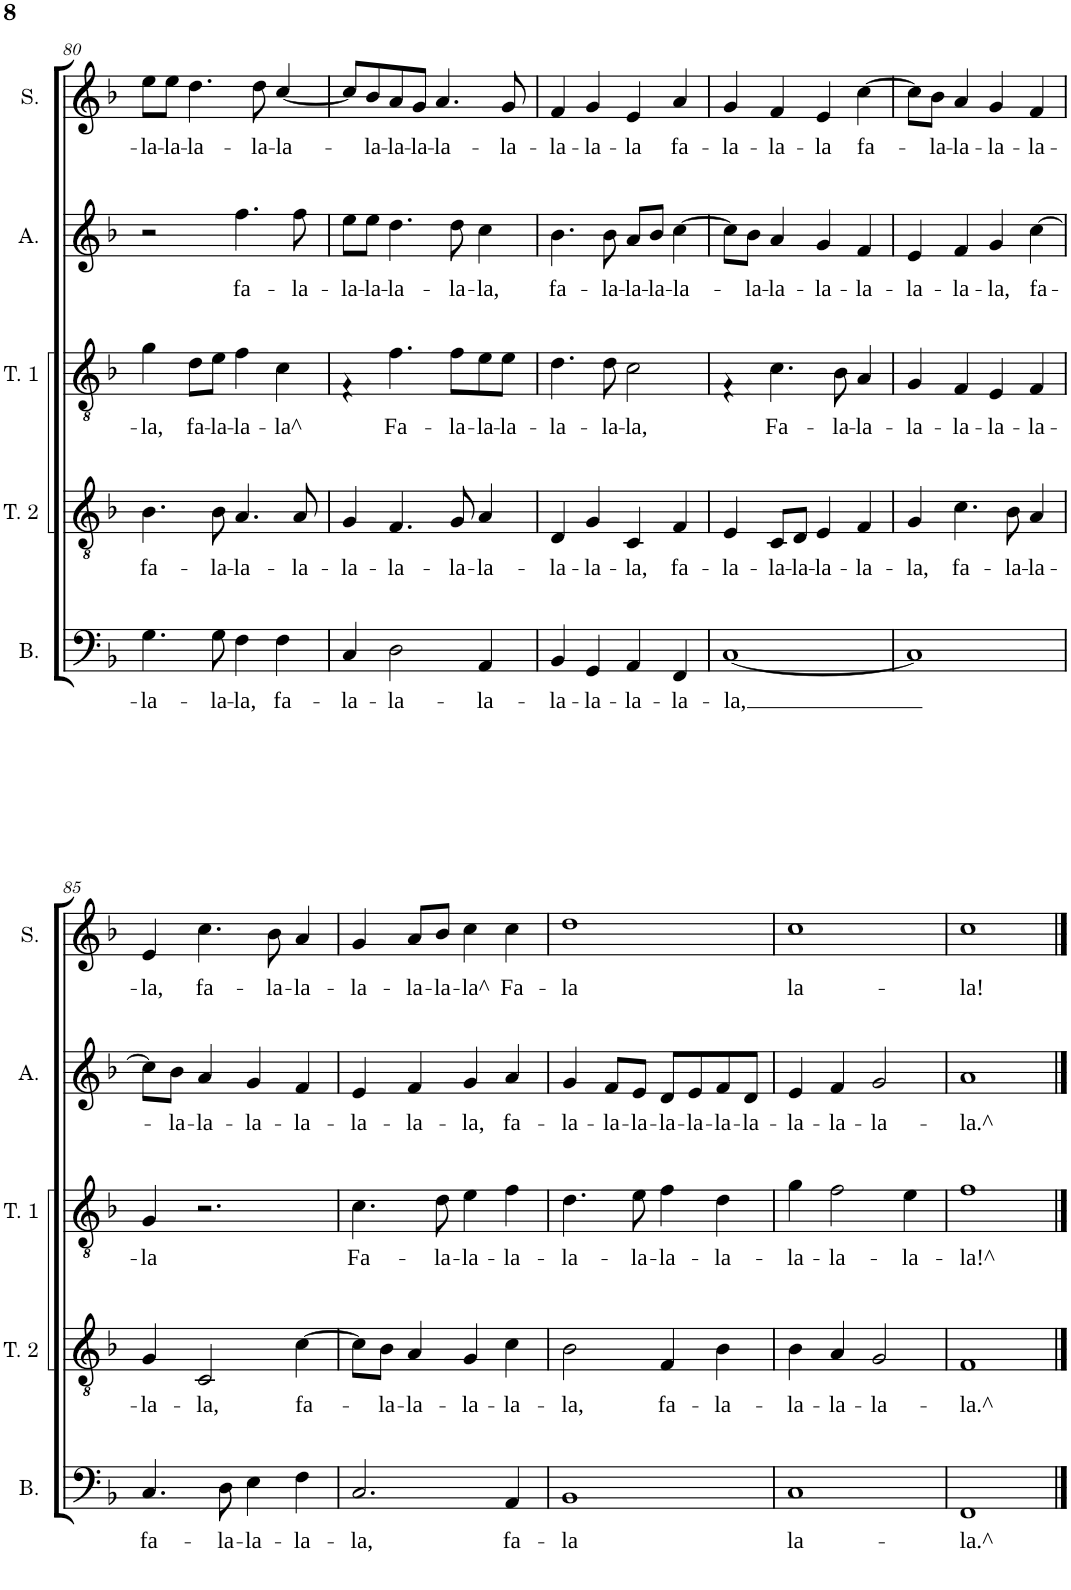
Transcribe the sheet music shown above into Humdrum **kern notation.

**kern	**text	**kern	**text	**kern	**text	**kern	**text	**kern	**text
*part5	*part5	*part4	*part4	*part3	*part3	*part2	*part2	*part1	*part1
*staff5	*staff5	*staff4	*staff4	*staff3	*staff3	*staff2	*staff2	*staff1	*staff1
*I"Bass	*	*I"Tenor 2	*	*I"Tenor 1	*	*I"Alto	*	*I"Soprano	*
*I'B.	*	*I'T. 2	*	*I'T. 1	*	*I'A.	*	*I'S.	*
!!LO:PB:g=z
*clefF4	*	*clefGv2	*	*clefGv2	*	*clefG2	*	*clefG2	*
*k[b-]	*	*k[b-]	*	*k[b-]	*	*k[b-]	*	*k[b-]	*
*M2/2	*	*M2/2	*	*M2/2	*	*M2/2	*	*M2/2	*
=80	=80	=80	=80	=80	=80	=80	=80	=80	=80
!	!LO:LY:b	!	!LO:LY:b	!	!LO:LY:b	!	!	!	!LO:LY:b
4.G\	-la-	4.B-\	fa-	4g\	-la,	2r	.	8ee\L	-la-
!	!	!	!	!	!	!	!	!	!LO:LY:b
.	.	.	.	.	.	.	.	8ee\J	-la-
!	!	!	!	!	!LO:LY:b	!	!	!	!LO:LY:b
.	.	.	.	8d\L	fa-	.	.	4.dd\	-la-
!	!LO:LY:b	!	!LO:LY:b	!	!LO:LY:b	!	!	!	!
8G\	-la-	8B-\	-la-	8e\J	-la-	.	.	.	.
!	!LO:LY:b	!	!LO:LY:b	!	!LO:LY:b	!	!LO:LY:b	!	!
4F\	-la,	4.A/	-la-	4f\	-la-	4.ff\	fa-	.	.
!	!	!	!	!	!	!	!	!	!LO:LY:b
.	.	.	.	.	.	.	.	8dd\	-la-
!	!LO:LY:b	!	!	!	!LO:LY:b	!	!	!	!LO:LY:b
4F\	fa-	.	.	4c\	-la^	.	.	[<4cc/	-la-
!	!	!	!LO:LY:b	!	!	!	!LO:LY:b	!	!
.	.	8A/	-la-	.	.	8ff\	-la-	.	.
=81	=81	=81	=81	=81	=81	=81	=81	=81	=81
!	!LO:LY:b	!	!LO:LY:b	!	!	!	!LO:LY:b	!	!
4C/	-la-	4G/	-la-	4rF	.	8ee\L	-la-	8cc/L]	.
!	!	!	!	!	!	!	!LO:LY:b	!	!LO:LY:b
.	.	.	.	.	.	8ee\J	-la-	8b-/	-la-
!	!LO:LY:b	!	!LO:LY:b	!	!LO:LY:b	!	!LO:LY:b	!	!LO:LY:b
2D\	-la-	4.F/	-la-	4.f\	Fa-	4.dd\	-la-	8a/	-la-
!	!	!	!	!	!	!	!	!	!LO:LY:b
.	.	.	.	.	.	.	.	8g/J	-la-
!	!	!	!	!	!	!	!	!	!LO:LY:b
.	.	.	.	.	.	.	.	4.a/	-la-
!	!	!	!LO:LY:b	!	!LO:LY:b	!	!LO:LY:b	!	!
.	.	8G/	-la-	8f\L	-la-	8dd\	-la-	.	.
!	!LO:LY:b	!	!LO:LY:b	!	!LO:LY:b	!	!LO:LY:b	!	!
4AA/	-la-	4A/	-la-	8e\	-la-	4cc\	-la,	.	.
!	!	!	!	!	!LO:LY:b	!	!	!	!LO:LY:b
.	.	.	.	8e\J	-la-	.	.	8g/	-la-
=82	=82	=82	=82	=82	=82	=82	=82	=82	=82
!	!LO:LY:b	!	!LO:LY:b	!	!LO:LY:b	!	!LO:LY:b	!	!LO:LY:b
4BB-/	-la-	4D/	-la-	4.d\	-la-	4.b-\	fa-	4f/	-la-
!	!LO:LY:b	!	!LO:LY:b	!	!	!	!	!	!LO:LY:b
4GG/	-la-	4G/	-la-	.	.	.	.	4g/	-la-
!	!	!	!	!	!LO:LY:b	!	!LO:LY:b	!	!
.	.	.	.	8d\	-la-	8b-\	-la-	.	.
!	!LO:LY:b	!	!LO:LY:b	!	!LO:LY:b	!	!LO:LY:b	!	!LO:LY:b
4AA/	-la-	4C/	-la,	2c\	-la,	8a/L	-la-	4e/	-la
!	!	!	!	!	!	!	!LO:LY:b	!	!
.	.	.	.	.	.	8b-/J	-la-	.	.
!	!LO:LY:b	!	!LO:LY:b	!	!	!	!LO:LY:b	!	!LO:LY:b
4FF/	-la-	4F/	fa-	.	.	[>4cc\	-la-	4a/	fa-
=83	=83	=83	=83	=83	=83	=83	=83	=83	=83
!	!LO:LY:b	!	!LO:LY:b	!	!	!	!	!	!LO:LY:b
[<1C	-la,	4E/	-la-	4rF	.	8cc\L]	.	4g/	-la-
!	!	!	!	!	!	!	!LO:LY:b	!	!
.	.	.	.	.	.	8b-\J	-la-	.	.
!	!	!	!LO:LY:b	!	!LO:LY:b	!	!LO:LY:b	!	!LO:LY:b
.	.	8C/L	-la-	4.c\	Fa-	4a/	-la-	4f/	-la-
!	!	!	!LO:LY:b	!	!	!	!	!	!
.	.	8D/J	-la-	.	.	.	.	.	.
!	!	!	!LO:LY:b	!	!	!	!LO:LY:b	!	!LO:LY:b
.	.	4E/	-la-	.	.	4g/	-la-	4e/	-la
!	!	!	!	!	!LO:LY:b	!	!	!	!
.	.	.	.	8B-\	-la-	.	.	.	.
!	!	!	!LO:LY:b	!	!LO:LY:b	!	!LO:LY:b	!	!LO:LY:b
.	.	4F/	-la-	4A/	-la-	4f/	-la-	[>4cc\	fa-
=84	=84	=84	=84	=84	=84	=84	=84	=84	=84
!	!	!	!LO:LY:b	!	!LO:LY:b	!	!LO:LY:b	!	!
1C]	.	4G/	-la,	4G/	-la-	4e/	-la-	8cc\L]	.
!	!	!	!	!	!	!	!	!	!LO:LY:b
.	.	.	.	.	.	.	.	8b-\J	-la-
!	!	!	!LO:LY:b	!	!LO:LY:b	!	!LO:LY:b	!	!LO:LY:b
.	.	4.c\	fa-	4F/	-la-	4f/	-la-	4a/	-la-
!	!	!	!	!	!LO:LY:b	!	!LO:LY:b	!	!LO:LY:b
.	.	.	.	4E/	-la-	4g/	-la,	4g/	-la-
!	!	!	!LO:LY:b	!	!	!	!	!	!
.	.	8B-\	-la-	.	.	.	.	.	.
!	!	!	!LO:LY:b	!	!LO:LY:b	!	!LO:LY:b	!	!LO:LY:b
.	.	4A/	-la-	4F/	-la-	[>4cc\	fa-	4f/	-la-
!!LO:LB:g=z
=85	=85	=85	=85	=85	=85	=85	=85	=85	=85
!	!LO:LY:b	!	!LO:LY:b	!	!LO:LY:b	!	!	!	!LO:LY:b
4.C/	fa-	4G/	-la-	4G/	-la	8cc\L]	.	4e/	-la,
!	!	!	!	!	!	!	!LO:LY:b	!	!
.	.	.	.	.	.	8b-\J	-la-	.	.
!	!	!	!LO:LY:b	!	!	!	!LO:LY:b	!	!LO:LY:b
.	.	2C/	-la,	2.r	.	4a/	-la-	4.cc\	fa-
!	!LO:LY:b	!	!	!	!	!	!	!	!
8D\	-la-	.	.	.	.	.	.	.	.
!	!LO:LY:b	!	!	!	!	!	!LO:LY:b	!	!
4E\	-la-	.	.	.	.	4g/	-la-	.	.
!	!	!	!	!	!	!	!	!	!LO:LY:b
.	.	.	.	.	.	.	.	8b-\	-la-
!	!LO:LY:b	!	!LO:LY:b	!	!	!	!LO:LY:b	!	!LO:LY:b
4F\	-la-	[>4c\	fa-	.	.	4f/	-la-	4a/	-la-
=86	=86	=86	=86	=86	=86	=86	=86	=86	=86
!	!LO:LY:b	!	!	!	!LO:LY:b	!	!LO:LY:b	!	!LO:LY:b
2.C/	-la,	8c\L]	.	4.c\	Fa-	4e/	-la-	4g/	-la-
!	!	!	!LO:LY:b	!	!	!	!	!	!
.	.	8B-\J	-la-	.	.	.	.	.	.
!	!	!	!LO:LY:b	!	!	!	!LO:LY:b	!	!LO:LY:b
.	.	4A/	-la-	.	.	4f/	-la-	8a/L	-la-
!	!	!	!	!	!LO:LY:b	!	!	!	!LO:LY:b
.	.	.	.	8d\	-la-	.	.	8b-/J	-la-
!	!	!	!LO:LY:b	!	!LO:LY:b	!	!LO:LY:b	!	!LO:LY:b
.	.	4G/	-la-	4e\	-la-	4g/	-la,	4cc\	-la^
!	!LO:LY:b	!	!LO:LY:b	!	!LO:LY:b	!	!LO:LY:b	!	!LO:LY:b
4AA/	fa-	4c\	-la-	4f\	-la-	4a/	fa-	4cc\	Fa-
=87	=87	=87	=87	=87	=87	=87	=87	=87	=87
!	!LO:LY:b	!	!LO:LY:b	!	!LO:LY:b	!	!LO:LY:b	!	!LO:LY:b
1BB-	-la	2B-\	-la,	4.d\	-la-	4g/	-la-	1dd	-la
!	!	!	!	!	!	!	!LO:LY:b	!	!
.	.	.	.	.	.	8f/L	-la-	.	.
!	!	!	!	!	!LO:LY:b	!	!LO:LY:b	!	!
.	.	.	.	8e\	-la-	8e/J	-la-	.	.
!	!	!	!LO:LY:b	!	!LO:LY:b	!	!LO:LY:b	!	!
.	.	4F/	fa-	4f\	-la-	8d/L	-la-	.	.
!	!	!	!	!	!	!	!LO:LY:b	!	!
.	.	.	.	.	.	8e/	-la-	.	.
!	!	!	!LO:LY:b	!	!LO:LY:b	!	!LO:LY:b	!	!
.	.	4B-\	-la-	4d\	-la-	8f/	-la-	.	.
!	!	!	!	!	!	!	!LO:LY:b	!	!
.	.	.	.	.	.	8d/J	-la-	.	.
=88	=88	=88	=88	=88	=88	=88	=88	=88	=88
!	!LO:LY:b	!	!LO:LY:b	!	!LO:LY:b	!	!LO:LY:b	!	!LO:LY:b
1C	la-	4B-\	-la-	4g\	-la-	4e/	-la-	1cc	la-
!	!	!	!LO:LY:b	!	!LO:LY:b	!	!LO:LY:b	!	!
.	.	4A/	-la-	2f\	-la-	4f/	-la-	.	.
!	!	!	!LO:LY:b	!	!	!	!LO:LY:b	!	!
.	.	2G/	-la-	.	.	2g/	-la-	.	.
!	!	!	!	!	!LO:LY:b	!	!	!	!
.	.	.	.	4e\	-la-	.	.	.	.
=89	=89	=89	=89	=89	=89	=89	=89	=89	=89
!	!LO:LY:b	!	!LO:LY:b	!	!LO:LY:b	!	!LO:LY:b	!	!LO:LY:b
1FF	-la.^	1F	-la.^	1f	-la!^	1a	-la.^	1cc	-la!
==	==	==	==	==	==	==	==	==	==
*-	*-	*-	*-	*-	*-	*-	*-	*-	*-
